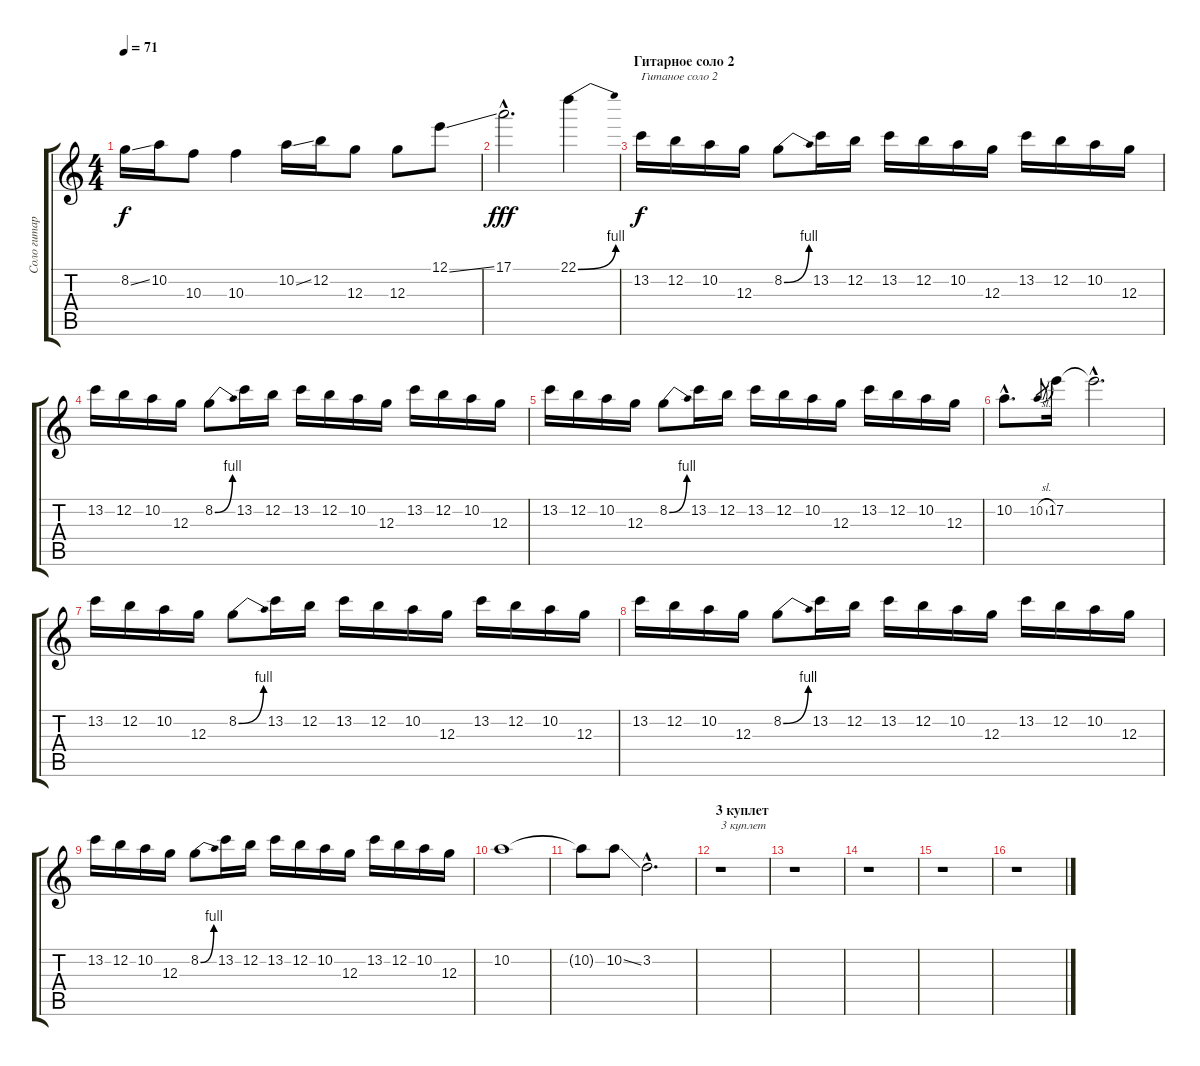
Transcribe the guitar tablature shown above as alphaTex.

\track ("Соло гитара (dist 1)" "Соло гитар") {instrument distortionguitar}
\staff {score tabs}
\tuning (E4 B3 G3 D3 A2 E2) {hide}
\ts (4 4)
\tempo 71
\clef g2
\ks c
8.2{ss}.16{dy f} 10.2.16 10.3.8 10.3.4 10.2{ss}.16 12.2.16 12.3.8 12.3.8 12.1{ss}.8 |
17.1{hac}.2{d dy fff} 22.1{be (bend 0 0 60 4)}.4 |
\section ("" "Гитарное соло 2")
13.2.16{txt "Гитаное соло 2" dy f} 12.2.16 10.2.16 12.3.16 8.2{be (bend 0 0 60 4)}.8 13.2.16 12.2.16 13.2.16 12.2.16 10.2.16 12.3.16 13.2.16 12.2.16 10.2.16 12.3.16 |
13.2.16 12.2.16 10.2.16 12.3.16 8.2{be (bend 0 0 60 4)}.8 13.2.16 12.2.16 13.2.16 12.2.16 10.2.16 12.3.16 13.2.16 12.2.16 10.2.16 12.3.16 |
13.2.16 12.2.16 10.2.16 12.3.16 8.2{be (bend 0 0 60 4)}.8 13.2.16 12.2.16 13.2.16 12.2.16 10.2.16 12.3.16 13.2.16 12.2.16 10.2.16 12.3.16 |
10.2{hac}.8{d} 10.2{sl}.8{gr} 17.2.16 17.2{hac t}.2{d} |
13.2.16 12.2.16 10.2.16 12.3.16 8.2{be (bend 0 0 60 4)}.8 13.2.16 12.2.16 13.2.16 12.2.16 10.2.16 12.3.16 13.2.16 12.2.16 10.2.16 12.3.16 |
13.2.16 12.2.16 10.2.16 12.3.16 8.2{be (bend 0 0 60 4)}.8 13.2.16 12.2.16 13.2.16 12.2.16 10.2.16 12.3.16 13.2.16 12.2.16 10.2.16 12.3.16 |
13.2.16 12.2.16 10.2.16 12.3.16 8.2{be (bend 0 0 60 4)}.8 13.2.16 12.2.16 13.2.16 12.2.16 10.2.16 12.3.16 13.2.16 12.2.16 10.2.16 12.3.16 |
10.2.1 |
10.2{t}.8 10.2{ss}.8 3.2{hac}.2{d} |
\section ("" "3 куплет")
r.1{txt "3 куплет"} |
r.1 |
r.1 |
r.1 |
r.1
